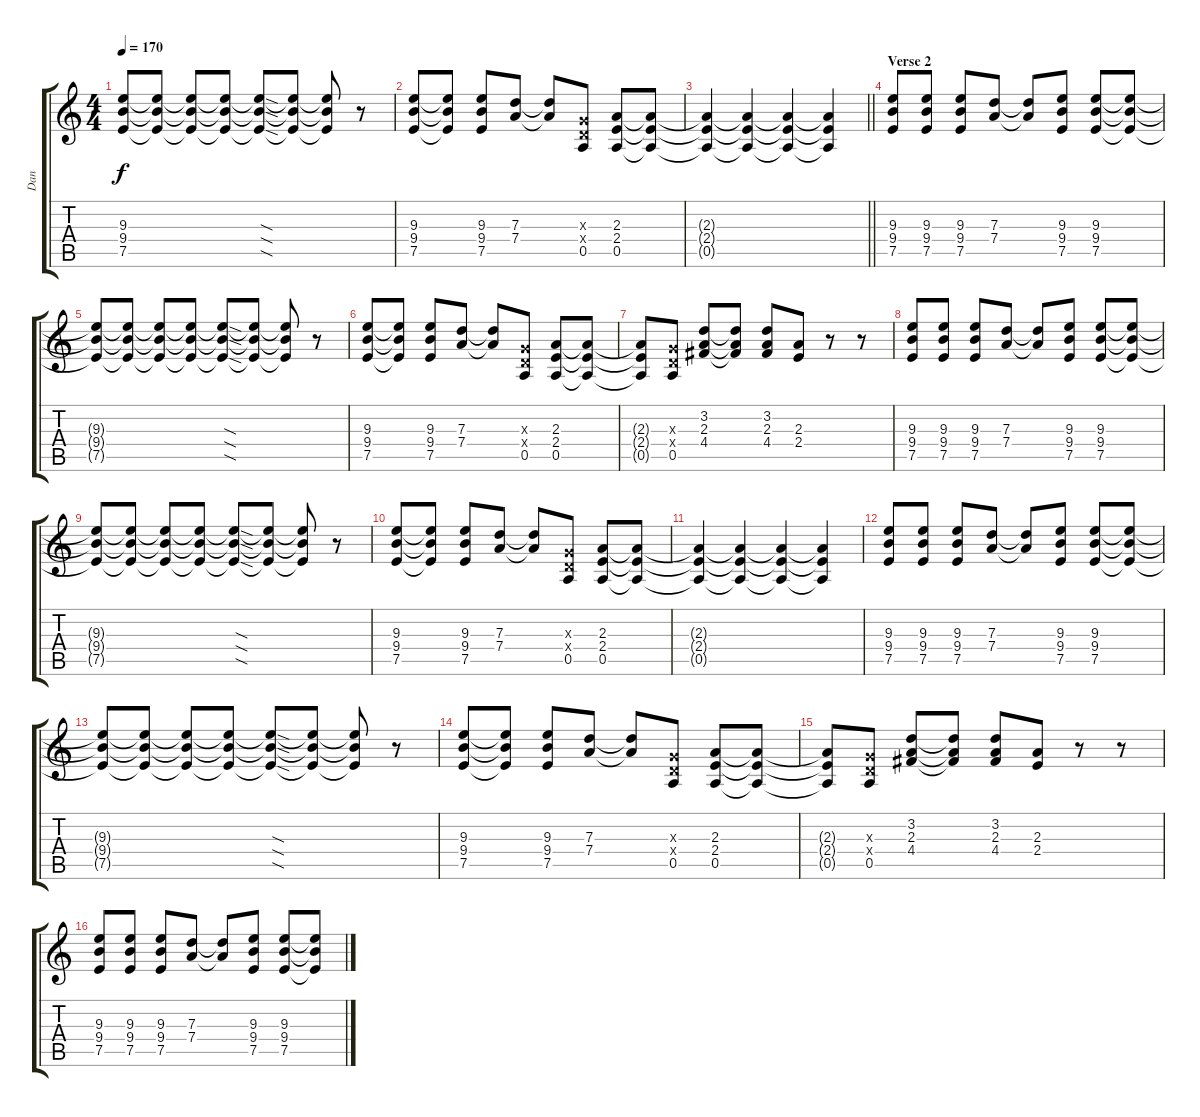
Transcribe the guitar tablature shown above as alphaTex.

\track ("Dan" "Dan") {instrument distortionguitar}
\staff {score tabs}
\tuning (E4 B3 G3 D3 A2 E2) {hide}
\ts (4 4)
\tempo 170
\clef g2
\ks c
(9.3{t} 9.4{t} 7.5{t}).8{dy f} (9.3{t} 9.4{t} 7.5{t}).8 (9.3{t} 9.4{t} 7.5{t}).8 (9.3{t} 9.4{t} 7.5{t}).8 (9.3{sod t} 9.4{sod t} 7.5{sod t}).8 (9.3{t} 9.4{t} 7.5{t}).8 (9.3{t} 9.4{t} 7.5{t}).8 r.8 |
(9.3 9.4 7.5).8 (9.3{t} 9.4{t} 7.5{t}).8 (9.3 9.4 7.5).8 (7.3 7.4).8 (7.3{t} 7.4{t}).8 (0.3{x} 0.4{x} 0.5).8 (2.3 2.4 0.5).8 (2.3{t} 2.4{t} 0.5{t}).8 |
\barLineRight lightlight
(2.3{t} 2.4{t} 0.5{t}).4 (2.3{t} 2.4{t} 0.5{t}).4 (2.3{t} 2.4{t} 0.5{t}).4 (2.3{t} 2.4{t} 0.5{t}).4 |
\section ("" "Verse 2")
(9.3 9.4 7.5).8 (9.3 9.4 7.5).8 (9.3 9.4 7.5).8 (7.3 7.4).8 (7.3{t} 7.4{t}).8 (9.3 9.4 7.5).8 (9.3 9.4 7.5).8 (9.3{t} 9.4{t} 7.5{t}).8 |
(9.3{t} 9.4{t} 7.5{t}).8 (9.3{t} 9.4{t} 7.5{t}).8 (9.3{t} 9.4{t} 7.5{t}).8 (9.3{t} 9.4{t} 7.5{t}).8 (9.3{sod t} 9.4{sod t} 7.5{sod t}).8 (9.3{t} 9.4{t} 7.5{t}).8 (9.3{t} 9.4{t} 7.5{t}).8 r.8 |
(9.3 9.4 7.5).8 (9.3{t} 9.4{t} 7.5{t}).8 (9.3 9.4 7.5).8 (7.3 7.4).8 (7.3{t} 7.4{t}).8 (0.3{x} 0.4{x} 0.5).8 (2.3 2.4 0.5).8 (2.3{t} 2.4{t} 0.5{t}).8 |
(2.3{t} 2.4{t} 0.5{t}).8 (0.3{x} 0.4{x} 0.5).8 (3.2 2.3 4.4).8 (3.2{t} 2.3{t} 4.4{t}).8 (3.2 2.3 4.4).8 (2.3 2.4).8 r.8 r.8 |
(9.3 9.4 7.5).8 (9.3 9.4 7.5).8 (9.3 9.4 7.5).8 (7.3 7.4).8 (7.3{t} 7.4{t}).8 (9.3 9.4 7.5).8 (9.3 9.4 7.5).8 (9.3{t} 9.4{t} 7.5{t}).8 |
(9.3{t} 9.4{t} 7.5{t}).8 (9.3{t} 9.4{t} 7.5{t}).8 (9.3{t} 9.4{t} 7.5{t}).8 (9.3{t} 9.4{t} 7.5{t}).8 (9.3{sod t} 9.4{sod t} 7.5{sod t}).8 (9.3{t} 9.4{t} 7.5{t}).8 (9.3{t} 9.4{t} 7.5{t}).8 r.8 |
(9.3 9.4 7.5).8 (9.3{t} 9.4{t} 7.5{t}).8 (9.3 9.4 7.5).8 (7.3 7.4).8 (7.3{t} 7.4{t}).8 (0.3{x} 0.4{x} 0.5).8 (2.3 2.4 0.5).8 (2.3{t} 2.4{t} 0.5{t}).8 |
(2.3{t} 2.4{t} 0.5{t}).4 (2.3{t} 2.4{t} 0.5{t}).4 (2.3{t} 2.4{t} 0.5{t}).4 (2.3{t} 2.4{t} 0.5{t}).4 |
(9.3 9.4 7.5).8 (9.3 9.4 7.5).8 (9.3 9.4 7.5).8 (7.3 7.4).8 (7.3{t} 7.4{t}).8 (9.3 9.4 7.5).8 (9.3 9.4 7.5).8 (9.3{t} 9.4{t} 7.5{t}).8 |
(9.3{t} 9.4{t} 7.5{t}).8 (9.3{t} 9.4{t} 7.5{t}).8 (9.3{t} 9.4{t} 7.5{t}).8 (9.3{t} 9.4{t} 7.5{t}).8 (9.3{sod t} 9.4{sod t} 7.5{sod t}).8 (9.3{t} 9.4{t} 7.5{t}).8 (9.3{t} 9.4{t} 7.5{t}).8 r.8 |
(9.3 9.4 7.5).8 (9.3{t} 9.4{t} 7.5{t}).8 (9.3 9.4 7.5).8 (7.3 7.4).8 (7.3{t} 7.4{t}).8 (0.3{x} 0.4{x} 0.5).8 (2.3 2.4 0.5).8 (2.3{t} 2.4{t} 0.5{t}).8 |
(2.3{t} 2.4{t} 0.5{t}).8 (0.3{x} 0.4{x} 0.5).8 (3.2 2.3 4.4).8 (3.2{t} 2.3{t} 4.4{t}).8 (3.2 2.3 4.4).8 (2.3 2.4).8 r.8 r.8 |
(9.3 9.4 7.5).8 (9.3 9.4 7.5).8 (9.3 9.4 7.5).8 (7.3 7.4).8 (7.3{t} 7.4{t}).8 (9.3 9.4 7.5).8 (9.3 9.4 7.5).8 (9.3{t} 9.4{t} 7.5{t}).8
